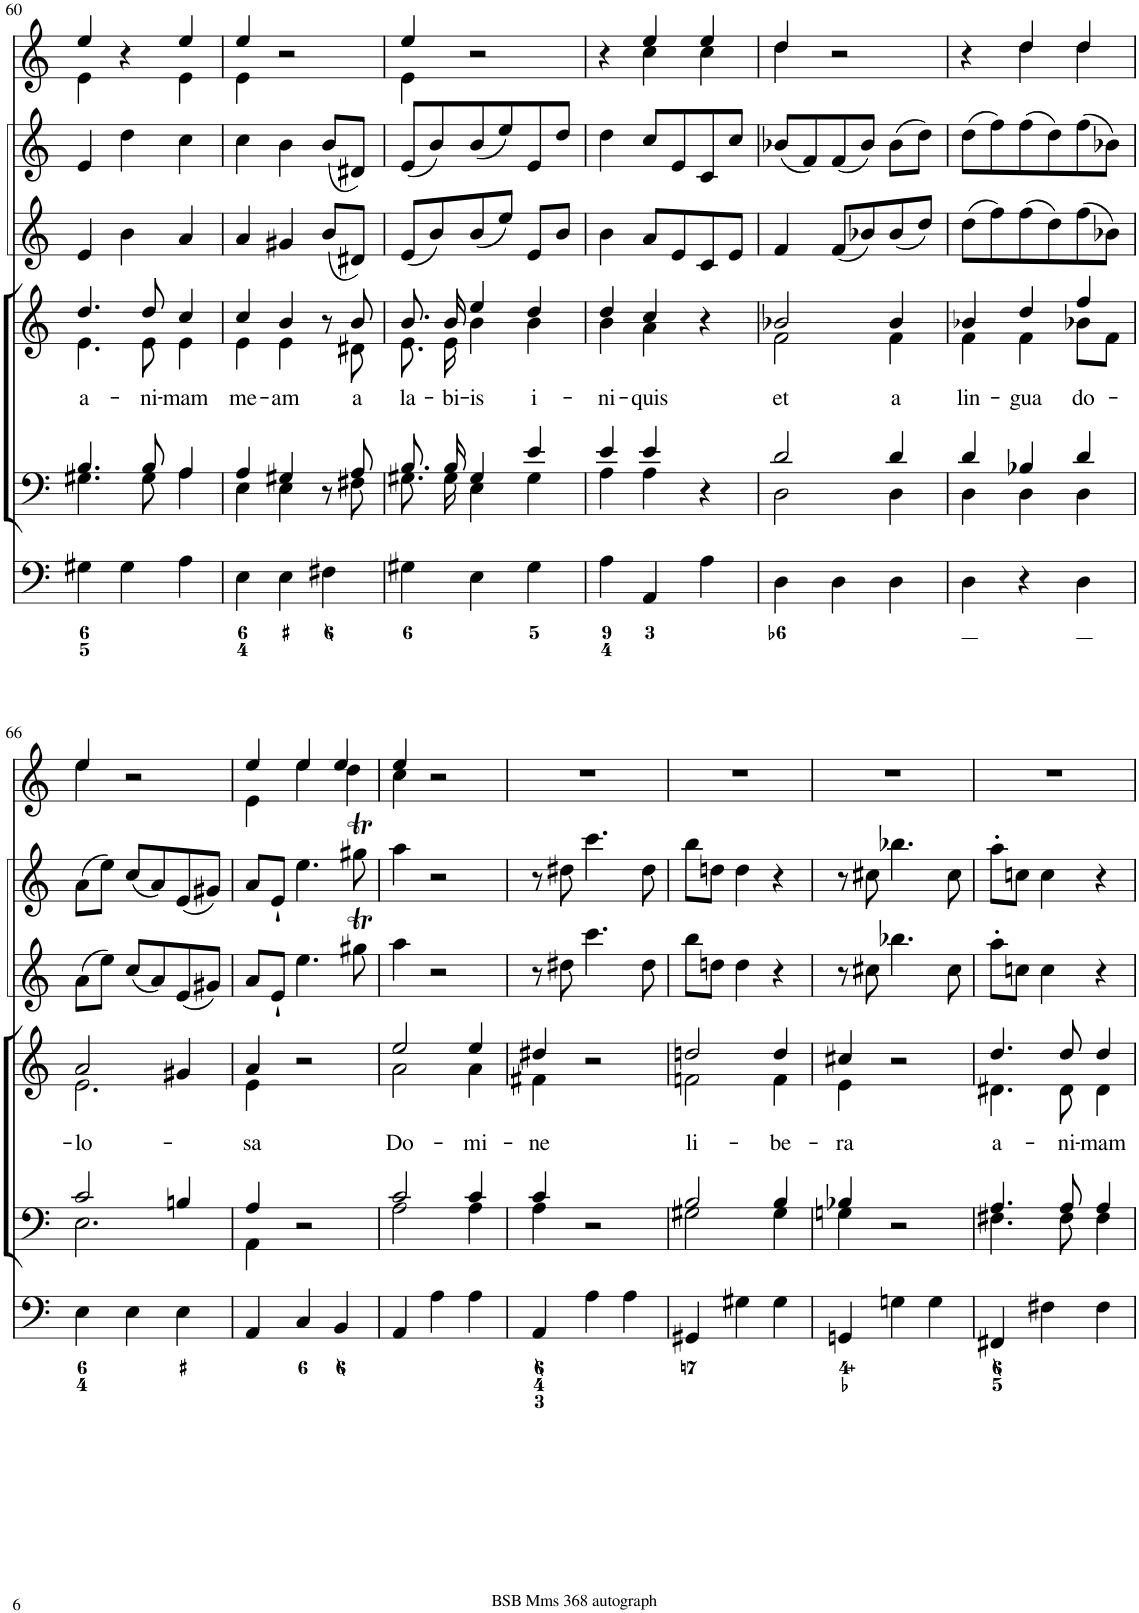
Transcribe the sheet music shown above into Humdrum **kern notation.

**kern	**kern	**kern	**text	**kern	**kern	**kern
*part6	*part5	*part4	*part4	*part3	*part2	*part1
*staff6	*staff5	*staff4	*staff4	*staff3	*staff2	*staff1
*I"Organ	*I"Voice	*I"Voice	*	*I"Violin	*I"Violini	*I"Corni in C⁰
*	*	*	*	*I'Vln	*I'Vln	*
!!LO:PB:g=z
*clefF4	*clefF4	*clefG2	*	*clefG2	*clefG2	*clefG2
*	*	*	*	*	*	*Trd7c12
*k[]	*k[]	*k[]	*	*k[]	*k[]	*k[]
*M3/4	*M3/4	*M3/4	*	*M3/4	*M3/4	*M3/4
=60	=60	=60	=60	=60	=60	=60
*	*^	*	*	*	*	*
!	!	!	!	!LO:LY:b	!	!	!
*	*	*	*^	*	*	*	*^
4G#X\	4.B/	4.G#X\	4.dd/	4.e\	a-	4e/	4e/	4ee/	4e\
4G#\	.	.	.	.	.	4b\	4dd\	4r	4ryy
!	!	!	!	!	!LO:LY:b	!	!	!	!
.	8B/	8G#\	8dd/	8e\	-ni-	.	.	.	.
!	!	!	!	!	!LO:LY:b	!	!	!	!
4A\	4A/	4A\	4cc/	4e\	-mam	4a/	4cc\	4ee/	4e\
=61	=61	=61	=61	=61	=61	=61	=61	=61	=61
!	!	!	!	!	!LO:LY:b	!	!	!	!
4E\	4A/	4E\	4cc/	4e\	me-	4a/	4cc\	4ee/	4e\
!	!	!	!	!	!LO:LY:b	!	!	!	!
4E\	4G#X/	4E\	4b/	4e\	-am	4g#X/	4b\	2r	2ryy
4F#X\	8r	8ryy	8r	8ryy	.	(8b/L	(8b/L	.	.
!	!	!	!	!	!LO:LY:b	!	!	!	!
.	8A/	8F#X\	8b/	8d#X\	a	8d#X/J)	8d#X/J)	.	.
=62	=62	=62	=62	=62	=62	=62	=62	=62	=62
!	!	!	!	!	!LO:LY:b	!	!	!	!
4G#X\	8.B/L	8.G#X\L	8.b/	8.e\	la-	(8e/L	(8e/L	4ee/	4e\
.	.	.	.	.	.	8b/)	8b/)	.	.
!	!	!	!	!	!LO:LY:b	!	!	!	!
.	16B/Jk	16G#\Jk	16b/	16e\	-bi-	.	.	.	.
!	!	!	!	!	!LO:LY:b	!	!	!	!
4E\	4G#/	4E\	4ee/	4b\	-is	(8b/	(8b/	2r	2ryy
.	.	.	.	.	.	8ee/J)	8ee/)	.	.
!	!	!	!	!	!LO:LY:b	!	!	!	!
4G#\	4e/	4G#\	4dd/	4b\	i-	8e/L	8e/	.	.
.	.	.	.	.	.	8b/J	8dd/J	.	.
=63	=63	=63	=63	=63	=63	=63	=63	=63	=63
!	!	!	!	!	!LO:LY:b	!	!	!	!
4A\	4e/	4A\	4dd/	4b\	-ni-	4b\	4dd\	4r	4ryy
!	!	!	!	!	!LO:LY:b	!	!	!	!
4AA/	4e/	4A\	4cc/	4a\	-quis	8a/L	8cc/L	4ee/	4cc\
.	.	.	.	.	.	8e/	8e/	.	.
4A\	4r	4ryy	4r	4ryy	.	8c/	8c/	4ee/	4cc\
.	.	.	.	.	.	8e/J	8cc/J	.	.
=64	=64	=64	=64	=64	=64	=64	=64	=64	=64
!	!	!	!	!	!LO:LY:b	!	!	!	!
4D\	2d/	2D\	2b-X/	2f\	et	4f/	(8b-X/L	4dd/	4dd\
.	.	.	.	.	.	.	8f/)	.	.
4D\	.	.	.	.	.	(8f/L	(8f/	2r	2ryy
.	.	.	.	.	.	8b-X/)	8b-/J)	.	.
!	!	!	!	!	!LO:LY:b	!	!	!	!
4D\	4d/	4D\	4b-/	4f\	a	(8b-/	(8b-\L	.	.
.	.	.	.	.	.	8dd/J)	8dd\J)	.	.
=65	=65	=65	=65	=65	=65	=65	=65	=65	=65
!	!	!	!	!	!LO:LY:b	!	!	!	!
4D\	4d/	4D\	4b-X/	4f\	lin-	(8dd\L	(8dd\L	4r	4ryy
.	.	.	.	.	.	8ff\)	8ff\)	.	.
!	!	!	!	!	!LO:LY:b	!	!	!	!
4r	4B-X/	4D\	4dd/	4f\	-gua	(8ff\	(8ff\	4dd/	4dd\
.	.	.	.	.	.	8dd\)	8dd\)	.	.
!	!	!	!	!	!LO:LY:b	!	!	!	!
4D\	4d/	4D\	4ff/	8b-X\L	do-	(8ff\	(8ff\	4dd/	4dd\
.	.	.	.	8f\J	.	8b-X\J)	8b-X\J)	.	.
!!LO:LB:g=z	!!
=66	=66	=66	=66	=66	=66	=66	=66	=66	=66
!	!	!	!	!	!LO:LY:b	!	!	!	!
4E\	2c/	2.E\	2a/	2.e\	-lo-	(8a\L	(8a\L	4ee/	4ee\
.	.	.	.	.	.	8ee\J)	8ee\J)	.	.
4E\	.	.	.	.	.	(8cc/L	(8cc/L	2r	2ryy
.	.	.	.	.	.	8a/)	8a/)	.	.
4E\	4Bn/	.	4g#X/	.	.	(8e/	(8e/	.	.
.	.	.	.	.	.	8g#X/J)	8g#X/J)	.	.
=67	=67	=67	=67	=67	=67	=67	=67	=67	=67
!	!	!	!	!	!LO:LY:b	!	!	!	!
4AA/	4A/	4AA\	4a/	4e\	-sa	8a/L	8a/L	4ee/	4e\
.	.	.	.	.	.	8e`/J	8e`/J	.	.
4C/	2r	2ryy	2r	2ryy	.	4.ee\	4.ee\	4ee/	4ee\
4BB/	.	.	.	.	.	.	.	4ee/	4dd\
.	.	.	.	.	.	8gg#Xt\	8gg#Xt\	.	.
=68	=68	=68	=68	=68	=68	=68	=68	=68	=68
!	!	!	!	!	!LO:LY:b	!	!	!	!
4AA/	2c/	2A\	2ee/	2a\	Do-	4aa\	4aa\	4ee/	4cc\
4A\	.	.	.	.	.	2r	2r	2r	2ryy
!	!	!	!	!	!LO:LY:b	!	!	!	!
4A\	4c/	4A\	4ee/	4a\	-mi-	.	.	.	.
*	*	*	*	*	*	*	*	*v	*v
=69	=69	=69	=69	=69	=69	=69	=69	=69
!	!	!	!	!	!LO:LY:b	!	!	!
4AA/	4c/	4A\	4dd#X/	4f#X\	-ne	8r	8r	2.r
.	.	.	.	.	.	8dd#X\	8dd#X\	.
4A\	2r	2ryy	2r	2ryy	.	4.ccc\	4.ccc\	.
4A\	.	.	.	.	.	.	.	.
.	.	.	.	.	.	8dd#\	8dd#\	.
=70	=70	=70	=70	=70	=70	=70	=70	=70
!	!	!	!	!	!LO:LY:b	!	!	!
4GG#X/	2B/	2G#X\	2ddn/	2fn\	li-	8bb\L	8bb\L	2.r
.	.	.	.	.	.	8ddn\J	8ddn\J	.
4G#X\	.	.	.	.	.	4dd\	4dd\	.
!	!	!	!	!	!LO:LY:b	!	!	!
4G#\	4B/	4G#\	4dd/	4f\	-be-	4r	4r	.
=71	=71	=71	=71	=71	=71	=71	=71	=71
!	!	!	!	!	!LO:LY:b	!	!	!
4GGn/	4B-X/	4Gn\	4cc#X/	4e\	-ra	8r	8r	2.r
.	.	.	.	.	.	8cc#X\	8cc#X\	.
4Gn\	2r	2ryy	2r	2ryy	.	4.bb-X\	4.bb-X\	.
4G\	.	.	.	.	.	.	.	.
.	.	.	.	.	.	8cc#\	8cc#\	.
=72	=72	=72	=72	=72	=72	=72	=72	=72
!	!	!	!	!	!LO:LY:b	!	!	!
4FF#X/	4.A/	4.F#X\	4.dd/	4.d#X\	a-	8aa'\L	8aa'\L	2.r
.	.	.	.	.	.	8ccn\J	8ccn\J	.
4F#X\	.	.	.	.	.	4cc\	4cc\	.
!	!	!	!	!	!LO:LY:b	!	!	!
.	8A/	8F#\	8dd/	8d#\	-ni-	.	.	.
!	!	!	!	!	!LO:LY:b	!	!	!
4F#\	4A/	4F#\	4dd/	4d#\	-mam	4r	4r	.
*	*v	*v	*	*	*	*	*	*
*	*	*v	*v	*	*	*	*
=	=	=	=	=	=	=
*-	*-	*-	*-	*-	*-	*-
